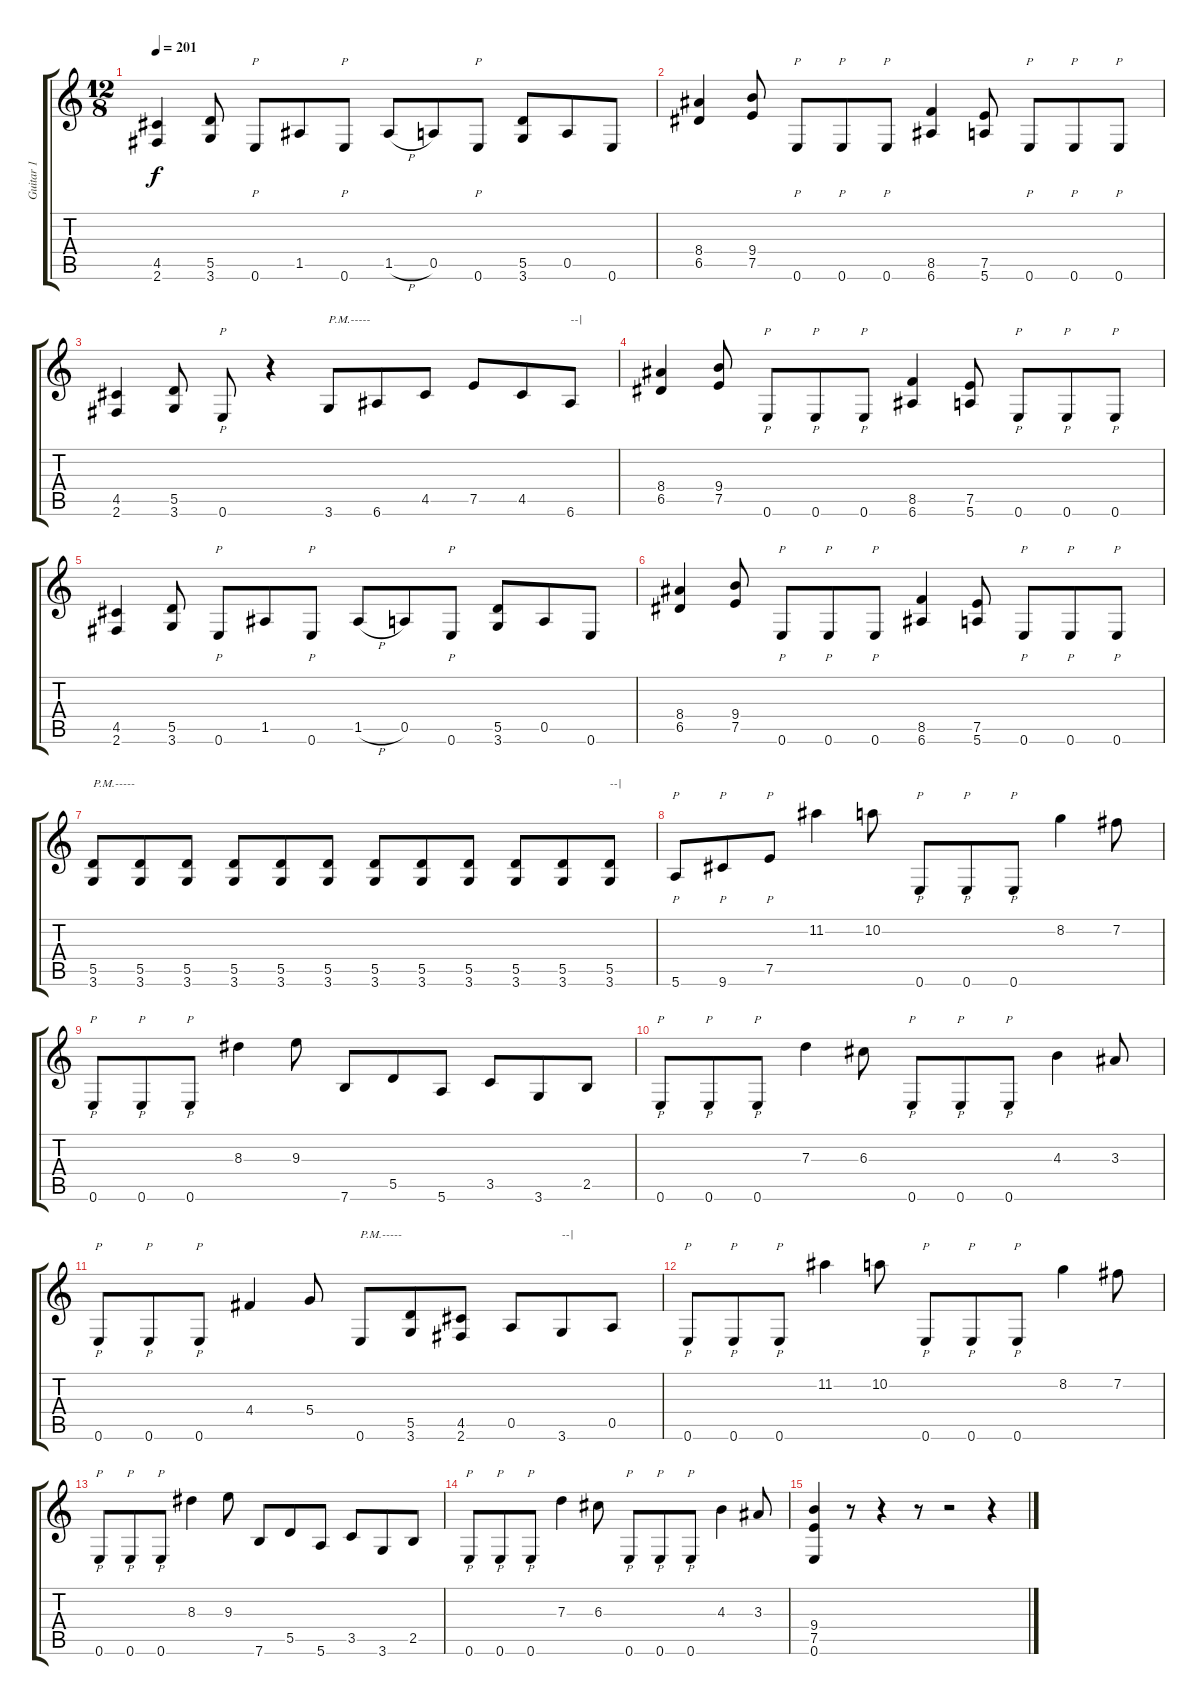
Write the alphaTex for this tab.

\track ("Guitar 1" "Guitar 1") {instrument overdrivenguitar}
\staff {score tabs}
\tuning (E4 B3 G3 D3 A2 E2) {hide}
\ts (12 8)
\tempo 201
\clef g2
\ks c
(4.5 2.6).4{dy f} (5.5 3.6).8 0.6.8{p} 1.5.8 0.6.8{p} 1.5{h}.8 0.5.8 0.6.8{p} (5.5 3.6).8 0.5.8 0.6.8 |
(8.4 6.5).4 (9.4 7.5).8 0.6.8{p} 0.6.8{p} 0.6.8{p} (8.5 6.6).4 (7.5 5.6).8 0.6.8{p} 0.6.8{p} 0.6.8{p} |
(4.5 2.6).4 (5.5 3.6).8 0.6.8{p} r.4 3.6.8{txt "P.M.-----"} 6.6.8 4.5.8 7.5.8 4.5.8 6.6.8{txt "--|"} |
(8.4 6.5).4 (9.4 7.5).8 0.6.8{p} 0.6.8{p} 0.6.8{p} (8.5 6.6).4 (7.5 5.6).8 0.6.8{p} 0.6.8{p} 0.6.8{p} |
(4.5 2.6).4 (5.5 3.6).8 0.6.8{p} 1.5.8 0.6.8{p} 1.5{h}.8 0.5.8 0.6.8{p} (5.5 3.6).8 0.5.8 0.6.8 |
(8.4 6.5).4 (9.4 7.5).8 0.6.8{p} 0.6.8{p} 0.6.8{p} (8.5 6.6).4 (7.5 5.6).8 0.6.8{p} 0.6.8{p} 0.6.8{p} |
(5.5 3.6).8{txt "P.M.-----"} (5.5 3.6).8 (5.5 3.6).8 (5.5 3.6).8 (5.5 3.6).8 (5.5 3.6).8 (5.5 3.6).8 (5.5 3.6).8 (5.5 3.6).8 (5.5 3.6).8 (5.5 3.6).8 (5.5 3.6).8{txt "--|"} |
5.6.8{p} 9.6.8{p} 7.5.8{p} 11.2.4 10.2.8 0.6.8{p} 0.6.8{p} 0.6.8{p} 8.2.4 7.2.8 |
0.6.8{p} 0.6.8{p} 0.6.8{p} 8.3.4 9.3.8 7.6.8 5.5.8 5.6.8 3.5.8 3.6.8 2.5.8 |
0.6.8{p} 0.6.8{p} 0.6.8{p} 7.3.4 6.3.8 0.6.8{p} 0.6.8{p} 0.6.8{p} 4.3.4 3.3.8 |
0.6.8{p} 0.6.8{p} 0.6.8{p} 4.4.4 5.4.8 0.6.8{txt "P.M.-----"} (5.5 3.6).8 (4.5 2.6).8 0.5.8 3.6.8{txt "--|"} 0.5.8 |
0.6.8{p} 0.6.8{p} 0.6.8{p} 11.2.4 10.2.8 0.6.8{p} 0.6.8{p} 0.6.8{p} 8.2.4 7.2.8 |
0.6.8{p} 0.6.8{p} 0.6.8{p} 8.3.4 9.3.8 7.6.8 5.5.8 5.6.8 3.5.8 3.6.8 2.5.8 |
0.6.8{p} 0.6.8{p} 0.6.8{p} 7.3.4 6.3.8 0.6.8{p} 0.6.8{p} 0.6.8{p} 4.3.4 3.3.8 |
(9.4 7.5 0.6).4 r.8 r.4 r.8 r.2 r.4
